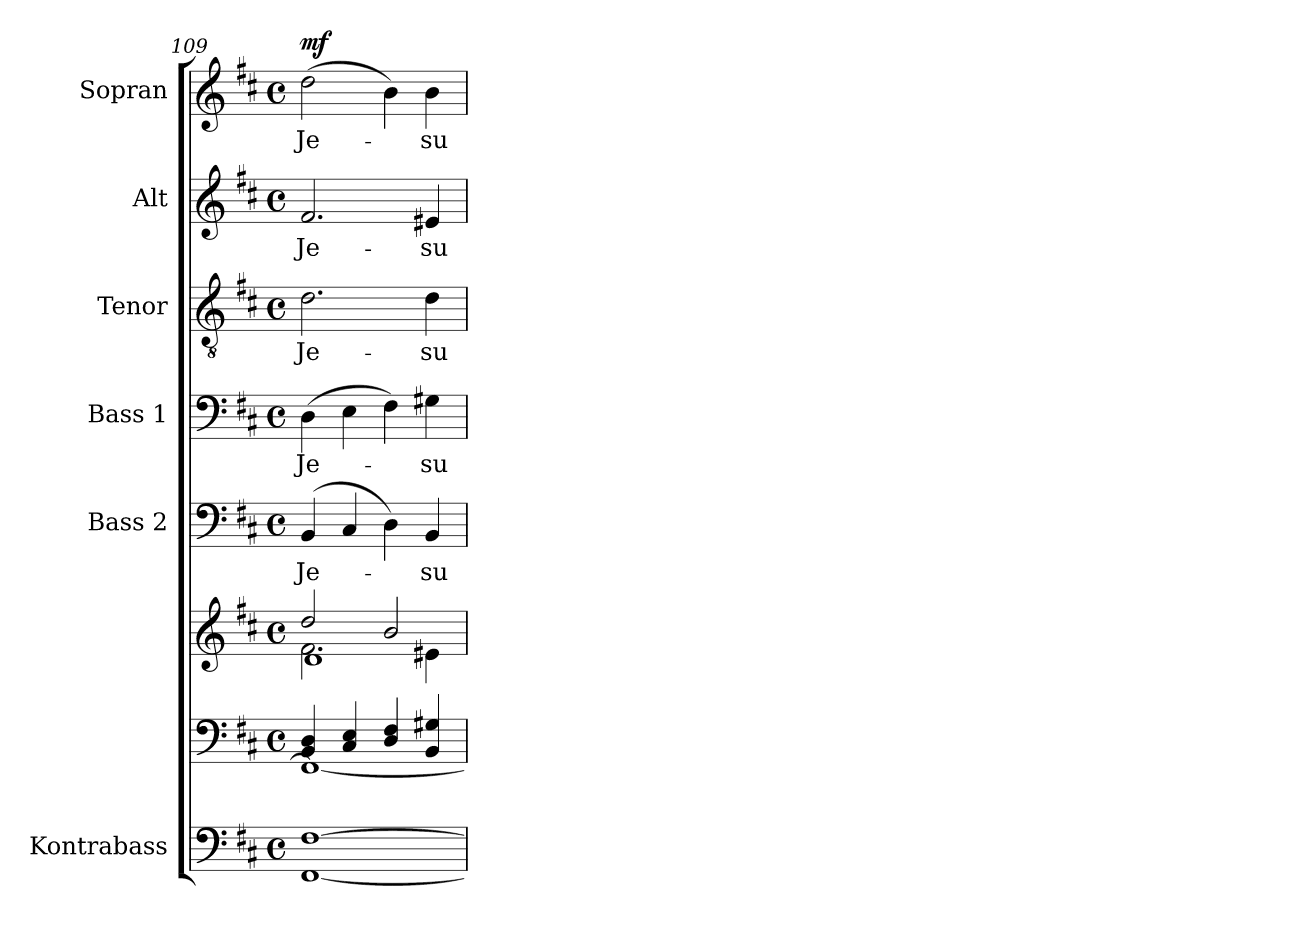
**kern	**kern	**kern	**kern	**text	**kern	**text	**kern	**text	**kern	**text	**kern	**text	**dynam
*part7	*part6	*part6	*part5	*part5	*part4	*part4	*part3	*part3	*part2	*part2	*part1	*part1	*part1
*staff8	*staff7	*staff6	*staff5	*staff5	*staff4	*staff4	*staff3	*staff3	*staff2	*staff2	*staff1	*staff1	*staff1
*I"Kontrabass	*	*	*I"Bass 2	*	*I"Bass 1	*	*I"Tenor	*	*I"Alt	*	*I"Sopran	*	*
*I'Kb.	*	*	*I'B. 2	*	*I'B. 1	*	*I'T.	*	*I'A.	*	*I'S.	*	*
*clefF4	*clefF4	*clefG2	*clefF4	*	*clefF4	*	*clefGv2	*	*clefG2	*	*clefG2	*	*
*ITrd7c12	*	*	*	*	*	*	*	*	*	*	*	*	*
*k[f#c#]	*k[f#c#]	*k[f#c#]	*k[f#c#]	*	*k[f#c#]	*	*k[f#c#]	*	*k[f#c#]	*	*k[f#c#]	*	*
*D:	*D:	*D:	*D:	*	*D:	*	*D:	*	*D:	*	*D:	*	*
*M4/4	*M4/4	*M4/4	*M4/4	*	*M4/4	*	*M4/4	*	*M4/4	*	*M4/4	*	*
*met(c)	*met(c)	*met(c)	*met(c)	*	*met(c)	*	*met(c)	*	*met(c)	*	*met(c)	*	*
=109	=109	=109	=109	=109	=109	=109	=109	=109	=109	=109	=109	=109	=109
*	*^	*^	*	*	*	*	*	*	*	*	*	*	*
*	*	*	*	*^	*	*	*	*	*	*	*	*	*	*	*
!	!	!	!	!	!	!	!LO:LY:b	!	!LO:LY:b	!	!LO:LY:b	!	!LO:LY:b	!	!LO:LY:b	!LO:DY:a
[1FFF# [1FF#	4BB/ 4D/	1FF#_	2dd/	2.f#\	1d	(4BB/	Je-	(>4D\	Je-	2.d\	Je-	2.f#/	Je-	(>2dd\	Je-	mf
.	4C#/ 4E/	.	.	.	.	4C#/	.	4E\	.	.	.	.	.	.	.	.
.	4D/ 4F#/	.	2b/	.	.	4D\)	.	4F#\)	.	.	.	.	.	4b\)	.	.
!	!	!	!	!	!	!	!LO:LY:b	!	!LO:LY:b	!	!LO:LY:b	!	!LO:LY:b	!	!LO:LY:b	!
.	4BB/ 4G#X/	.	.	4e#X\	.	4BB/	-su	4G#X\	-su	4d\	-su	4e#X/	-su	4b\	-su	.
*	*v	*v	*	*	*	*	*	*	*	*	*	*	*	*	*	*
*	*	*v	*v	*v	*	*	*	*	*	*	*	*	*	*	*
=	=	=	=	=	=	=	=	=	=	=	=	=	=
*-	*-	*-	*-	*-	*-	*-	*-	*-	*-	*-	*-	*-	*-
